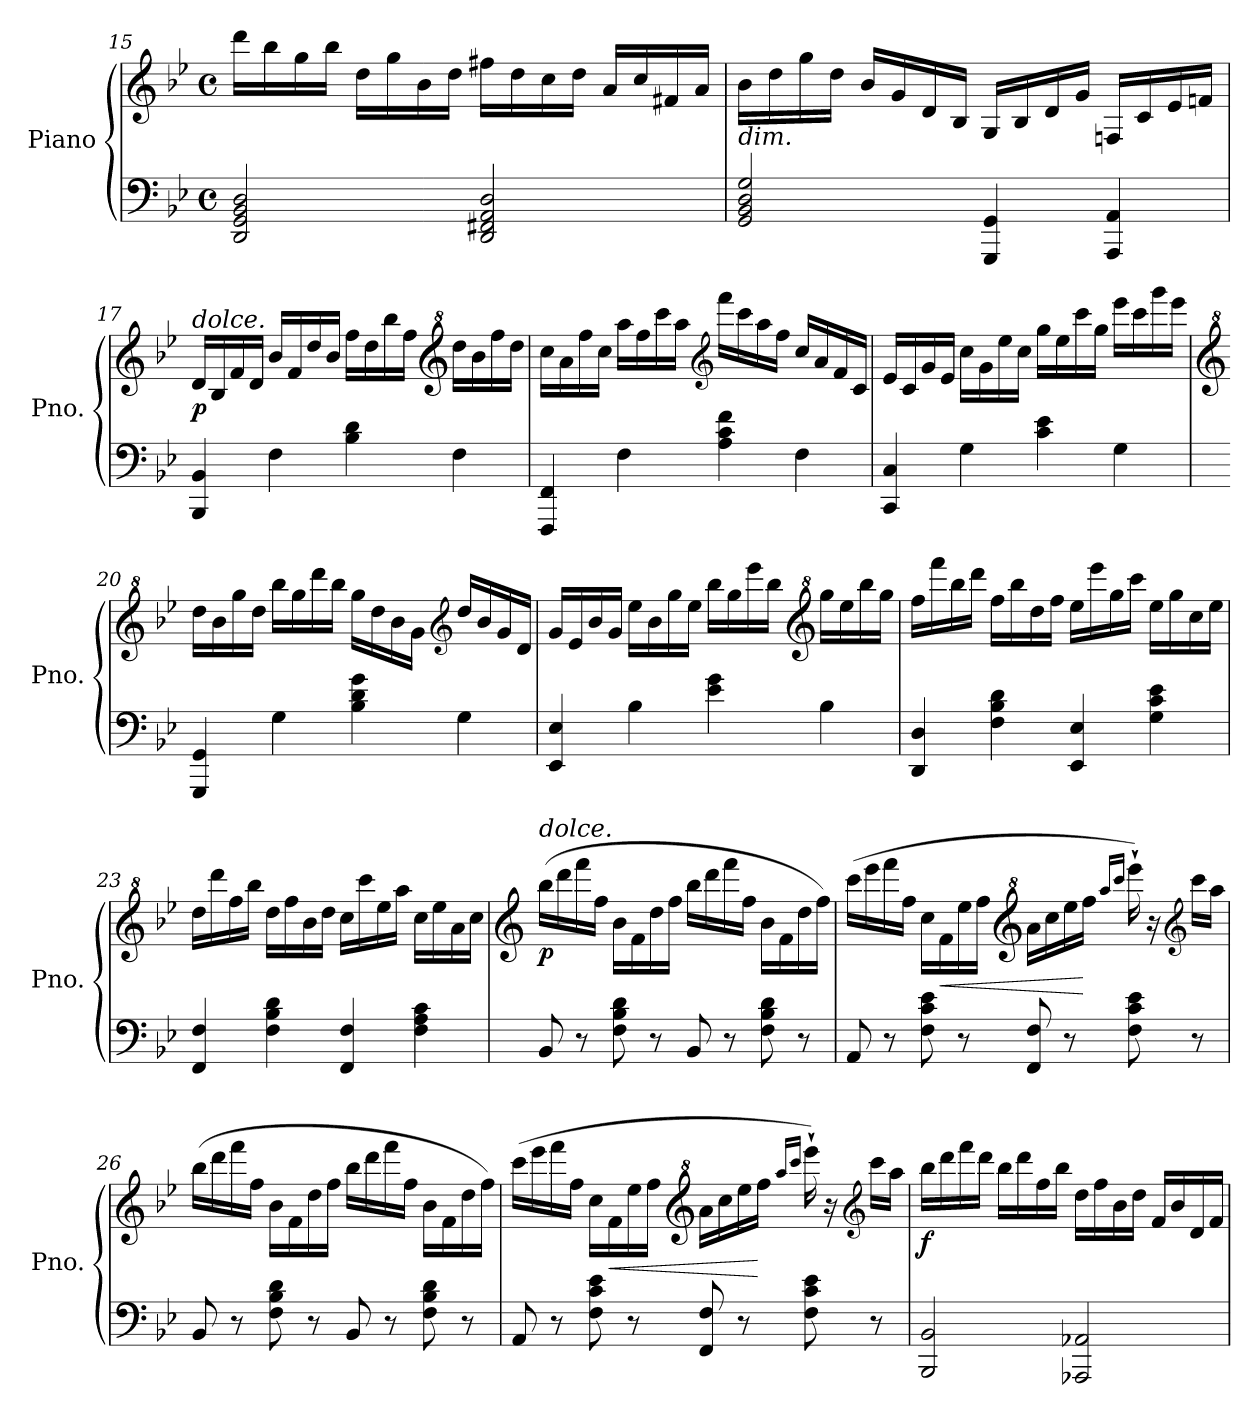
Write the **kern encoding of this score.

**kern	**kern	**dynam
*part1	*part1	*part1
*staff2	*staff1	*staff1/2
*I"Piano	*	*
*I'Pno.	*	*
*clefF4	*clefG2	*
*k[b-e-]	*k[b-e-]	*
*M4/4	*M4/4	*
*met(c)	*met(c)	*
=15	=15	=15
2DD/ 2GG/ 2BB-/ 2D/	16ddd\LL	.
.	16bb-\	.
.	16gg\	.
.	16bb-\JJ	.
.	16dd\LL	.
.	16gg\	.
.	16b-\	.
.	16dd\JJ	.
2DD/ 2FF#X/ 2AA/ 2D/	16ff#X\LL	.
.	16dd\	.
.	16cc\	.
.	16dd\JJ	.
.	16a/LL	.
.	16cc/	.
.	16f#X/	.
.	16a/JJ	.
=16	=16	=16
!	!LO:TX:b:i:t=dim.	!
2GG/ 2BB-/ 2D/ 2G/	16b-\LL	.
.	16dd\	.
.	16gg\	.
.	16dd\JJ	.
.	16b-/LL	.
.	16g/	.
.	16d/	.
.	16B-/JJ	.
4GGG/ 4GG/	16G/LL	.
.	16B-/	.
.	16d/	.
.	16g/JJ	.
4AAA/ 4AA/	16Fn/LL	.
.	16c/	.
.	16e-/	.
.	16fn/JJ	.
=17	=17	=17
!	!LO:TX:a:i:t=dolce.	!
!	!	!LO:DY:b
4BBB-/ 4BB-/	16d/LL	p
.	16B-/	.
.	16f/	.
.	16d/JJ	.
4F\	16b-/LL	.
.	16f/	.
.	16dd/	.
.	16b-/JJ	.
4B-\ 4d\	16ff\LL	.
.	16dd\	.
.	16bb-\	.
.	16ff\JJ	.
*	*clefG^2	*
4F\	16ddd\LL	.
.	16bb-\	.
.	16fff\	.
.	16ddd\JJ	.
=18	=18	=18
4FFF/ 4FF/	16ccc\LL	.
.	16aa\	.
.	16fff\	.
.	16ccc\JJ	.
4F\	16aaa\LL	.
.	16fff\	.
.	16cccc\	.
.	16aaa\JJ	.
*	*clefG2	*
4A\ 4c\ 4f\	16fff\LL	.
.	16ccc\	.
.	16aa\	.
.	16ff\JJ	.
4F\	16cc/LL	.
.	16a/	.
.	16f/	.
.	16c/JJ	.
=19	=19	=19
4CC/ 4C/	16e-/LL	.
.	16c/	.
.	16g/	.
.	16e-/JJ	.
4G\	16cc\LL	.
.	16g\	.
.	16ee-\	.
.	16cc\JJ	.
4c\ 4e-\	16gg\LL	.
.	16ee-\	.
.	16ccc\	.
.	16gg\JJ	.
4G\	16eee-\LL	.
.	16ccc\	.
.	16ggg\	.
.	16eee-\JJ	.
=20	=20	=20
*	*clefG^2	*
4GGG/ 4GG/	16ddd\LL	.
.	16bb-\	.
.	16ggg\	.
.	16ddd\JJ	.
4G\	16bbb-\LL	.
.	16ggg\	.
.	16dddd\	.
.	16bbb-\JJ	.
4B-\ 4d\ 4g\	16ggg\LL	.
.	16ddd\	.
.	16bb-\	.
.	16gg\JJ	.
*	*clefG2	*
4G\	16dd/LL	.
.	16b-/	.
.	16g/	.
.	16d/JJ	.
=21	=21	=21
4EE-/ 4E-/	16g/LL	.
.	16e-/	.
.	16b-/	.
.	16g/JJ	.
4B-\	16ee-\LL	.
.	16b-\	.
.	16gg\	.
.	16ee-\JJ	.
4e-\ 4g\	16bb-\LL	.
.	16gg\	.
.	16eee-\	.
.	16bb-\JJ	.
*	*clefG^2	*
4B-\	16ggg\LL	.
.	16eee-\	.
.	16bbb-\	.
.	16ggg\JJ	.
=22	=22	=22
4DD/ 4D/	16fff\LL	.
.	16ffff\	.
.	16bbb-\	.
.	16dddd\JJ	.
4F\ 4B-\ 4d\	16fff\LL	.
.	16bbb-\	.
.	16ddd\	.
.	16fff\JJ	.
4EE-/ 4E-/	16eee-\LL	.
.	16eeee-\	.
.	16ggg\	.
.	16cccc\JJ	.
4G\ 4c\ 4e-\	16eee-\LL	.
.	16ggg\	.
.	16ccc\	.
.	16eee-\JJ	.
=23	=23	=23
4FF/ 4F/	16ddd\LL	.
.	16dddd\	.
.	16fff\	.
.	16bbb-\JJ	.
4F\ 4B-\ 4d\	16ddd\LL	.
.	16fff\	.
.	16bb-\	.
.	16ddd\JJ	.
4FF/ 4F/	16ccc\LL	.
.	16cccc\	.
.	16eee-\	.
.	16aaa\JJ	.
4F\ 4A\ 4c\	16ccc\LL	.
.	16eee-\	.
.	16aa\	.
.	16ccc\JJ	.
=24	=24	=24
*	*clefG2	*
!	!LO:TX:a:i:t=dolce.	!
!	!	!LO:DY:b
8BB-/	(16bb-\LL	p
.	16ddd\	.
8r	16fff\	.
.	16ff\JJ	.
8F\ 8B-\ 8d\	16b-\LL	.
.	16f\	.
8r	16dd\	.
.	16ff\JJ	.
8BB-/	16bb-\LL	.
.	16ddd\	.
8r	16fff\	.
.	16ff\JJ	.
8F\ 8B-\ 8d\	16b-\LL	.
.	16f\	.
8r	16dd\	.
.	16ff\JJ)	.
=25	=25	=25
8AA/	(16ccc\LL	.
.	16eee-\	.
8r	16fff\	.
.	16ff\JJ	.
8F\ 8c\ 8e-\	16cc\LL	.
!	!	!LO:HP:b
.	16f\	<
8r	16ee-\	.
.	16ff\JJ	.
*	*clefG^2	*
8FF/ 8F/	16aa\LL	.
.	16ccc\	.
8r	16eee-\	.
.	16fff\JJ	[
.	16qaaa/LL	.
.	16qcccc/JJ	.
8F\ 8c\ 8e-\	16eeee-`\)	.
.	16r	.
*	*clefG2	*
8r	16ccc\LL	.
.	16aa\JJ	.
=26	=26	=26
8BB-/	(16bb-\LL	.
.	16ddd\	.
8r	16fff\	.
.	16ff\JJ	.
8F\ 8B-\ 8d\	16b-\LL	.
.	16f\	.
8r	16dd\	.
.	16ff\JJ	.
8BB-/	16bb-\LL	.
.	16ddd\	.
8r	16fff\	.
.	16ff\JJ	.
8F\ 8B-\ 8d\	16b-\LL	.
.	16f\	.
8r	16dd\	.
.	16ff\JJ)	.
=27	=27	=27
8AA/	(16ccc\LL	.
.	16eee-\	.
8r	16fff\	.
.	16ff\JJ	.
8F\ 8c\ 8e-\	16cc\LL	.
!	!	!LO:HP:b
.	16f\	<
8r	16ee-\	.
.	16ff\JJ	.
*	*clefG^2	*
8FF/ 8F/	16aa\LL	.
.	16ccc\	.
8r	16eee-\	.
.	16fff\JJ	[
.	16qaaa/LL	.
.	16qcccc/JJ	.
8F\ 8c\ 8e-\	16eeee-`\)	.
.	16r	.
*	*clefG2	*
8r	16ccc\LL	.
.	16aa\JJ	.
=28	=28	=28
!	!	!LO:DY:b
2BBB-/ 2BB-/	16bb-\LL	f
.	16ddd\	.
.	16fff\	.
.	16ddd\JJ	.
.	16bb-\LL	.
.	16ddd\	.
.	16ff\	.
.	16bb-\JJ	.
2AAA-X/ 2AA-X/	16dd\LL	.
.	16ff\	.
.	16b-\	.
.	16dd\JJ	.
.	16f/LL	.
.	16b-/	.
.	16d/	.
.	16f/JJ	.
=	=	=
*-	*-	*-
